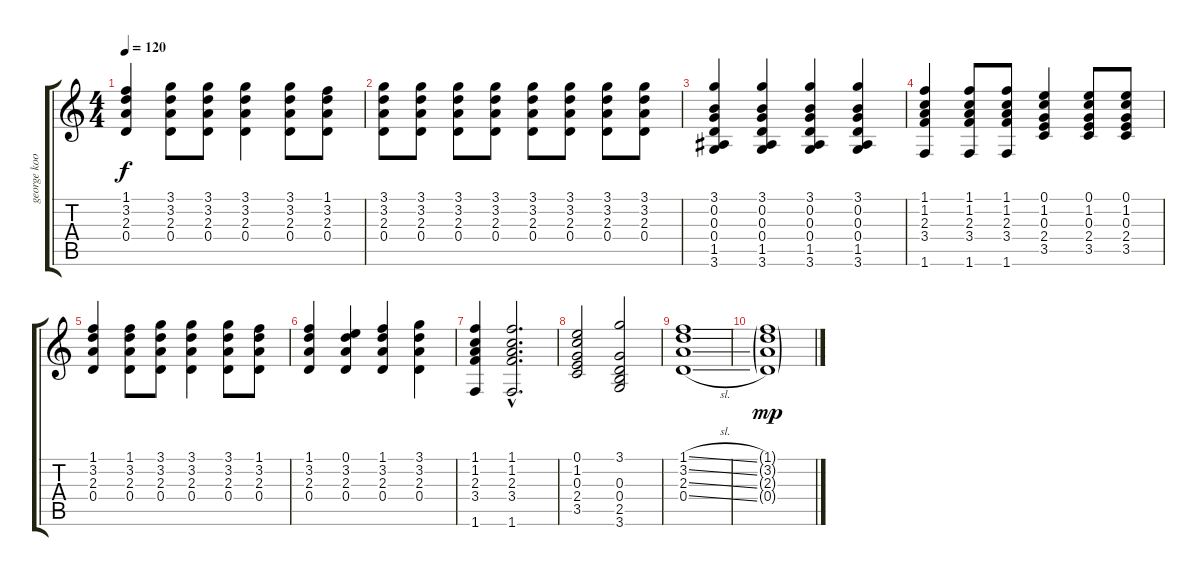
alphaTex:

\track ("george kooymans" "george koo") {instrument acousticguitarnylon}
\staff {score tabs}
\tuning (E4 B3 G3 D3 A2 E2) {hide}
\ts (4 4)
\tempo 120
\clef g2
\ks c
(1.1 3.2 2.3 0.4).4{dy f} (3.1 3.2 2.3 0.4).8 (3.1 3.2 2.3 0.4).8 (3.1 3.2 2.3 0.4).4 (3.1 3.2 2.3 0.4).8 (1.1 3.2 2.3 0.4).8 |
(3.1 3.2 2.3 0.4).8 (3.1 3.2 2.3 0.4).8 (3.1 3.2 2.3 0.4).8 (3.1 3.2 2.3 0.4).8 (3.1 3.2 2.3 0.4).8 (3.1 3.2 2.3 0.4).8 (3.1 3.2 2.3 0.4).8 (3.1 3.2 2.3 0.4).8 |
(3.1 0.2 0.3 0.4 1.5 3.6).4 (3.1 0.2 0.3 0.4 1.5 3.6).4 (3.1 0.2 0.3 0.4 1.5 3.6).4 (3.1 0.2 0.3 0.4 1.5 3.6).4 |
(1.1 1.2 2.3 3.4 1.6).4 (1.1 1.2 2.3 3.4 1.6).8 (1.1 1.2 2.3 3.4 1.6).8 (0.1 1.2 0.3 2.4 3.5).4 (0.1 1.2 0.3 2.4 3.5).8 (0.1 1.2 0.3 2.4 3.5).8 |
(1.1 3.2 2.3 0.4).4 (1.1 3.2 2.3 0.4).8 (3.1 3.2 2.3 0.4).8 (3.1 3.2 2.3 0.4).4 (3.1 3.2 2.3 0.4).8 (1.1 3.2 2.3 0.4).8 |
(1.1 3.2 2.3 0.4).4 (0.1 3.2 2.3 0.4).4 (1.1 3.2 2.3 0.4).4 (3.1 3.2 2.3 0.4).4 |
(1.1 1.2 2.3 3.4 1.6).4 (1.1{hac} 1.2{hac} 2.3{hac} 3.4{hac} 1.6{hac}).2{d} |
(0.1 1.2 0.3 2.4 3.5).2 (3.1 0.3 0.4 2.5 3.6).2 |
(1.1{sl} 3.2{sl} 2.3{sl} 0.4{sl}).1 |
(1.1{g} 3.2{g} 2.3{g} 0.4{g}).1{dy mp}
